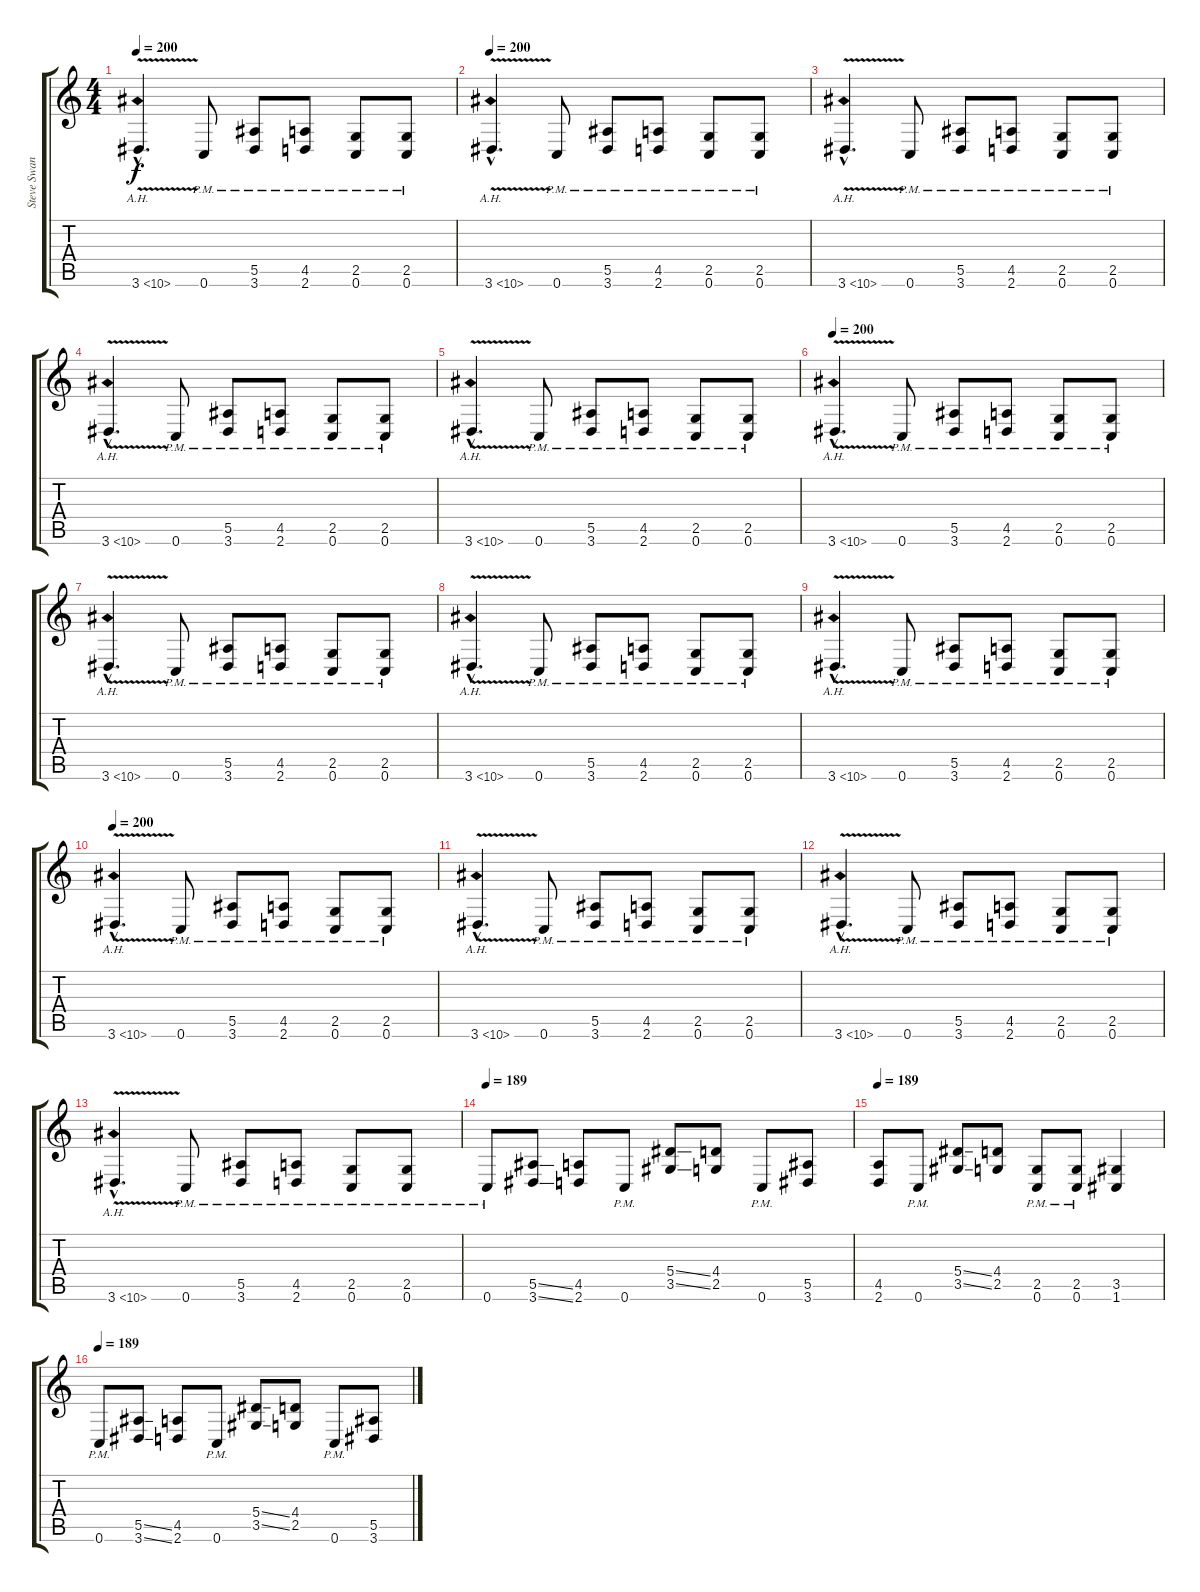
\track ("Steve Swanson (Guitar)" "Steve Swan") {instrument distortionguitar}
\staff {score tabs}
\tuning (C4 G3 Eb3 Bb2 F2 C2) {hide}
\ts (4 4)
\tempo 200
\clef g2
\ks c
3.6{ah 7 v hac}.4{d dy f} 0.6{pm}.8 (5.5{pm} 3.6{pm}).8 (4.5{pm} 2.6{pm}).8 (2.5{pm} 0.6{pm}).8 (2.5{pm} 0.6{pm}).8 |
\tempo 200
3.6{ah 7 v hac}.4{d} 0.6{pm}.8 (5.5{pm} 3.6{pm}).8 (4.5{pm} 2.6{pm}).8 (2.5{pm} 0.6{pm}).8 (2.5{pm} 0.6{pm}).8 |
3.6{ah 7 v hac}.4{d} 0.6{pm}.8 (5.5{pm} 3.6{pm}).8 (4.5{pm} 2.6{pm}).8 (2.5{pm} 0.6{pm}).8 (2.5{pm} 0.6{pm}).8 |
3.6{ah 7 v hac}.4{d} 0.6{pm}.8 (5.5{pm} 3.6{pm}).8 (4.5{pm} 2.6{pm}).8 (2.5{pm} 0.6{pm}).8 (2.5{pm} 0.6{pm}).8 |
3.6{ah 7 v hac}.4{d} 0.6{pm}.8 (5.5{pm} 3.6{pm}).8 (4.5{pm} 2.6{pm}).8 (2.5{pm} 0.6{pm}).8 (2.5{pm} 0.6{pm}).8 |
\tempo 200
3.6{ah 7 v hac}.4{d} 0.6{pm}.8 (5.5{pm} 3.6{pm}).8 (4.5{pm} 2.6{pm}).8 (2.5{pm} 0.6{pm}).8 (2.5{pm} 0.6{pm}).8 |
3.6{ah 7 v hac}.4{d} 0.6{pm}.8 (5.5{pm} 3.6{pm}).8 (4.5{pm} 2.6{pm}).8 (2.5{pm} 0.6{pm}).8 (2.5{pm} 0.6{pm}).8 |
3.6{ah 7 v hac}.4{d} 0.6{pm}.8 (5.5{pm} 3.6{pm}).8 (4.5{pm} 2.6{pm}).8 (2.5{pm} 0.6{pm}).8 (2.5{pm} 0.6{pm}).8 |
3.6{ah 7 v hac}.4{d} 0.6{pm}.8 (5.5{pm} 3.6{pm}).8 (4.5{pm} 2.6{pm}).8 (2.5{pm} 0.6{pm}).8 (2.5{pm} 0.6{pm}).8 |
\tempo 200
3.6{ah 7 v hac}.4{d} 0.6{pm}.8 (5.5{pm} 3.6{pm}).8 (4.5{pm} 2.6{pm}).8 (2.5{pm} 0.6{pm}).8 (2.5{pm} 0.6{pm}).8 |
3.6{ah 7 v hac}.4{d} 0.6{pm}.8 (5.5{pm} 3.6{pm}).8 (4.5{pm} 2.6{pm}).8 (2.5{pm} 0.6{pm}).8 (2.5{pm} 0.6{pm}).8 |
3.6{ah 7 v hac}.4{d} 0.6{pm}.8 (5.5{pm} 3.6{pm}).8 (4.5{pm} 2.6{pm}).8 (2.5{pm} 0.6{pm}).8 (2.5{pm} 0.6{pm}).8 |
3.6{ah 7 v hac}.4{d} 0.6{pm}.8 (5.5{pm} 3.6{pm}).8 (4.5{pm} 2.6{pm}).8 (2.5{pm} 0.6{pm}).8 (2.5{pm} 0.6{pm}).8 |
\tempo 189
0.6{pm}.8 (5.5{ss} 3.6{ss}).8 (4.5 2.6).8 0.6{pm}.8 (5.4{ss} 3.5{ss}).8 (4.4 2.5).8 0.6{pm}.8 (5.5 3.6).8 |
\tempo 189
(4.5 2.6).8 0.6{pm}.8 (5.4{ss} 3.5{ss}).8 (4.4 2.5).8 (2.5{pm} 0.6{pm}).8 (2.5{pm} 0.6{pm}).8 (3.5 1.6).4 |
\tempo 189
0.6{pm}.8 (5.5{ss} 3.6{ss}).8 (4.5 2.6).8 0.6{pm}.8 (5.4{ss} 3.5{ss}).8 (4.4 2.5).8 0.6{pm}.8 (5.5{ss} 3.6{ss}).8
